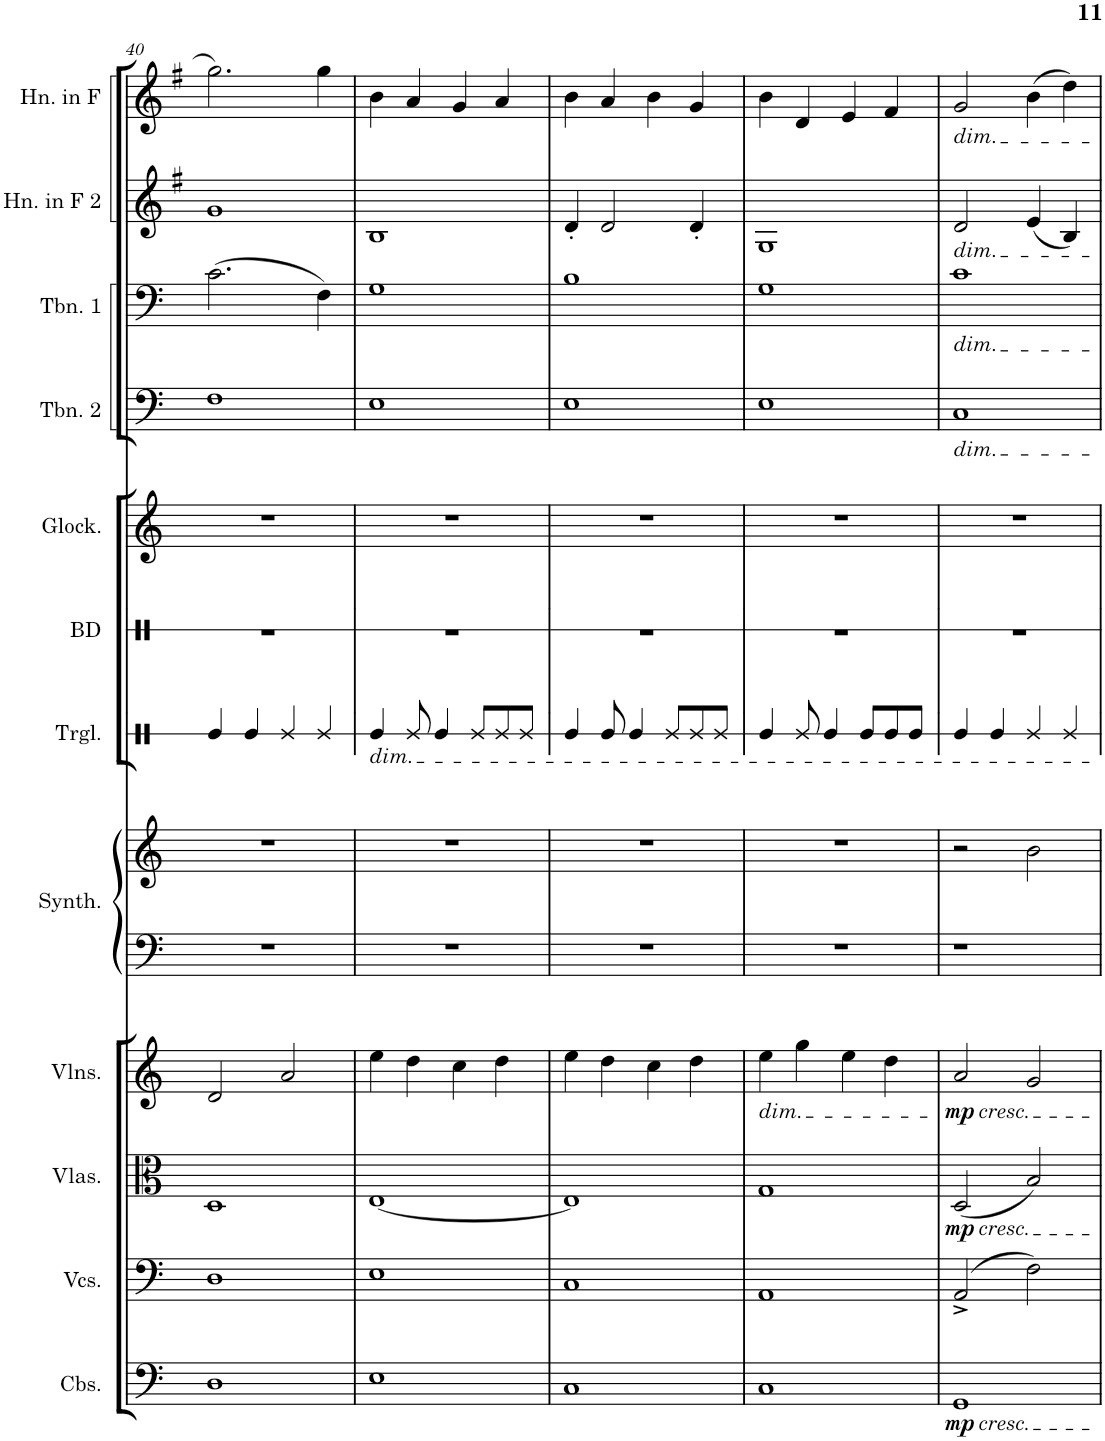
**kern	**dynam	**kern	**kern	**dynam	**kern	**dynam	**kern	**kern	**kern	**kern	**kern	**kern	**kern	**kern	**kern
*part12	*part12	*part11	*part10	*part10	*part9	*part9	*part8	*part8	*part7	*part6	*part5	*part4	*part3	*part2	*part1
*staff13	*staff13	*staff12	*staff11	*staff11	*staff10	*staff10	*staff9	*staff8	*staff7	*staff6	*staff5	*staff4	*staff3	*staff2	*staff1
*I"Contrabasses	*	*I"Violoncellos	*I"Violas	*	*I"Violins	*	*I"Warm Synthesizer	*	*I"Triangle	*I"Bass Drum	*I"Glockenspiel	*I"Trombone 2	*I"Trombone 1	*I"Horn in F 2	*I"Horn in F
*I'Cbs.	*	*I'Vcs.	*I'Vlas.	*	*I'Vlns.	*	*I'Synth.	*	*I'Trgl.	*I'BD	*I'Glock.	*I'Tbn. 2	*I'Tbn. 1	*I'Hn. in F 2	*I'Hn. in F
!!LO:PB:g=z
*clefF4	*	*clefF4	*clefC3	*	*clefG2	*	*clefF4	*clefG2	*clefX	*clefX	*clefG2	*clefF4	*clefF4	*clefG2	*clefG2
*Trd7c12	*	*	*	*	*	*	*	*	*	*	*Trd-14c-24	*	*	*Trd4c7	*Trd4c7
*k[]	*	*k[]	*k[]	*	*k[]	*	*k[]	*k[]	*k[]	*k[]	*k[]	*k[]	*k[]	*k[f#]	*k[f#]
*M4/4	*	*M4/4	*M4/4	*	*M4/4	*	*M4/4	*M4/4	*M4/4	*M4/4	*M4/4	*M4/4	*M4/4	*M4/4	*M4/4
=40	=40	=40	=40	=40	=40	=40	=40	=40	=40	=40	=40	=40	=40	=40	=40
1D	.	1D	1D	.	2d/	.	1r	1r	4Re/	1r	1r	1F	(2.c\	1g	2.gg\
.	.	.	.	.	.	.	.	.	4Re/	.	.	.	.	.	.
.	.	.	.	.	2a/	.	.	.	4Re/	.	.	.	.	.	.
.	.	.	.	.	.	.	.	.	4Re/	.	.	.	4F\)	.	4gg\
=41	=41	=41	=41	=41	=41	=41	=41	=41	=41	=41	=41	=41	=41	=41	=41
!	!	!	!	!	!	!	!	!	!LO:TX:b:i:t=dim.	!	!	!	!	!	!
1E	.	1E	[1E	.	4ee\	.	1r	1r	4Re/	1r	1r	1E	1G	1B	4b\
.	.	.	.	.	4dd\	.	.	.	8Re/	.	.	.	.	.	4a/
.	.	.	.	.	.	.	.	.	4Re/	.	.	.	.	.	.
.	.	.	.	.	4cc\	.	.	.	.	.	.	.	.	.	4g/
.	.	.	.	.	.	.	.	.	8Re/L	.	.	.	.	.	.
.	.	.	.	.	4dd\	.	.	.	8Re/	.	.	.	.	.	4a/
.	.	.	.	.	.	.	.	.	8Re/J	.	.	.	.	.	.
=42	=42	=42	=42	=42	=42	=42	=42	=42	=42	=42	=42	=42	=42	=42	=42
1C	.	1C	1E]	.	4ee\	.	1r	1r	4Re/	1r	1r	1E	1B	4d'/	4b\
.	.	.	.	.	4dd\	.	.	.	8Re/	.	.	.	.	2d/	4a/
.	.	.	.	.	.	.	.	.	4Re/	.	.	.	.	.	.
.	.	.	.	.	4cc\	.	.	.	.	.	.	.	.	.	4b\
.	.	.	.	.	.	.	.	.	8Re/L	.	.	.	.	.	.
.	.	.	.	.	4dd\	.	.	.	8Re/	.	.	.	.	4d'/	4g/
.	.	.	.	.	.	.	.	.	8Re/J	.	.	.	.	.	.
=43	=43	=43	=43	=43	=43	=43	=43	=43	=43	=43	=43	=43	=43	=43	=43
!	!	!	!	!	!LO:TX:b:i:t=dim.	!	!	!	!	!	!	!	!	!	!
1C	.	1AA	1G	.	4ee\	.	1r	1r	4Re/	1r	1r	1E	1G	1G	4b\
.	.	.	.	.	4gg\	.	.	.	8Re/	.	.	.	.	.	4d/
.	.	.	.	.	.	.	.	.	4Re/	.	.	.	.	.	.
.	.	.	.	.	4ee\	.	.	.	.	.	.	.	.	.	4e/
.	.	.	.	.	.	.	.	.	8Re/L	.	.	.	.	.	.
.	.	.	.	.	4dd\	.	.	.	8Re/	.	.	.	.	.	4f#/
.	.	.	.	.	.	.	.	.	8Re/J	.	.	.	.	.	.
=44	=44	=44	=44	=44	=44	=44	=44	=44	=44	=44	=44	=44	=44	=44	=44
!	!	!	!	!	!	!	!	!	!	!	!	!	!	!	!LO:TX:b:i:t=dim.
!	!	!	!	!	!	!	!	!	!	!	!	!	!	!LO:TX:b:i:t=dim.	!
!	!	!	!	!	!	!	!	!	!	!	!	!	!LO:TX:b:i:t=dim.	!	!
!	!	!	!	!	!	!	!	!	!	!	!	!LO:TX:b:i:t=dim.	!	!	!
!	!	!	!	!	!LO:TX:b:i:t=cresc.	!	!	!	!	!	!	!	!	!	!
!	!	!	!LO:TX:b:i:t=cresc.	!	!	!	!	!	!	!	!	!	!	!	!
!LO:TX:b:i:t=cresc.	!	!	!	!	!	!	!	!	!	!	!	!	!	!	!
!	!LO:DY:b	!	!	!LO:DY:b	!	!LO:DY:b	!	!	!	!	!	!	!	!	!
1GG	mp	(2AA^/	(2D/	mp	2a/	mp	1r	2r	4Re/	1r	1r	1C	1c	2d/	2g/
.	.	.	.	.	.	.	.	.	4Re/	.	.	.	.	.	.
.	.	2F\)	2B/)	.	2g/	.	.	2b\	4Re/	.	.	.	.	(4e/	(4b\
.	.	.	.	.	.	.	.	.	4Re/	.	.	.	.	4B/)	4dd\)
=	=	=	=	=	=	=	=	=	=	=	=	=	=	=	=
*-	*-	*-	*-	*-	*-	*-	*-	*-	*-	*-	*-	*-	*-	*-	*-
